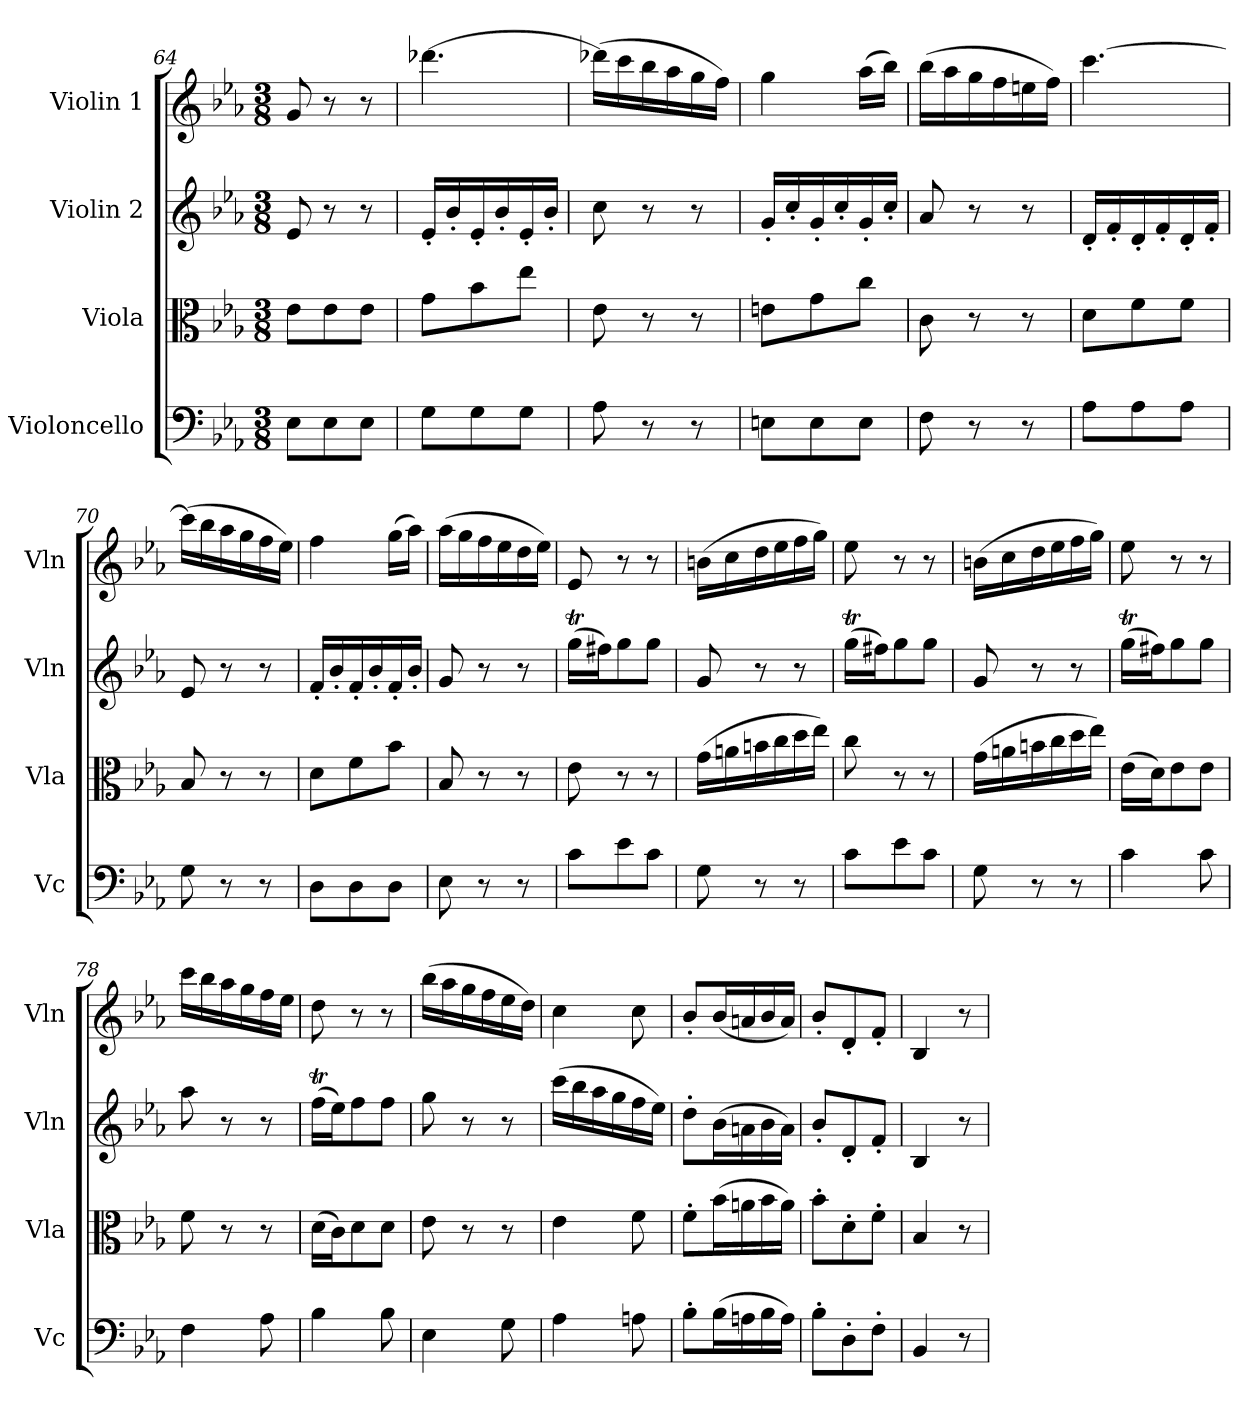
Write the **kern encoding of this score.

**kern	**kern	**kern	**kern
*part4	*part3	*part2	*part1
*staff4	*staff3	*staff2	*staff1
*I"Violoncello	*I"Viola	*I"Violin 2	*I"Violin 1
*I'Vc	*I'Vla	*I'Vln	*I'Vln
*clefF4	*clefC3	*clefG2	*clefG2
*k[b-e-a-]	*k[b-e-a-]	*k[b-e-a-]	*k[b-e-a-]
*M3/8	*M3/8	*M3/8	*M3/8
=64	=64	=64	=64
8E-\L	8e-\L	8e-/	8g/
8E-\	8e-\	8r	8r
8E-\J	8e-\J	8r	8r
=65	=65	=65	=65
8G\L	8g\L	16e-'/LL	[4.ddd-X\
.	.	16b-'/	.
8G\	8b-\	16e-'/	.
.	.	16b-'/	.
8G\J	8ee-\J	16e-'/	.
.	.	16b-'/JJ	.
=66	=66	=66	=66
8A-\	8e-\	8cc\	(16ddd-X\LL]
.	.	.	16ccc\
8r	8r	8r	16bb-\
.	.	.	16aa-\
8r	8r	8r	16gg\
.	.	.	16ff\JJ)
=67	=67	=67	=67
8En\L	8en\L	16g'/LL	4gg\
.	.	16cc'/	.
8E\	8g\	16g'/	.
.	.	16cc'/	.
8E\J	8cc\J	16g'/	(16aa-\LL
.	.	16cc'/JJ	16bb-\JJ)
!!LO:PB:g=z
=68	=68	=68	=68
8F\	8c\	8a-/	(16bb-\LL
.	.	.	16aa-\
8r	8r	8r	16gg\
.	.	.	16ff\
8r	8r	8r	16een\
.	.	.	16ff\JJ)
=69	=69	=69	=69
8A-\L	8d\L	16d'/LL	[4.ccc\
.	.	16f'/	.
8A-\	8f\	16d'/	.
.	.	16f'/	.
8A-\J	8f\J	16d'/	.
.	.	16f'/JJ	.
=70	=70	=70	=70
8G\	8B-/	8e-/	(16ccc\LL]
.	.	.	16bb-\
8r	8r	8r	16aa-\
.	.	.	16gg\
8r	8r	8r	16ff\
.	.	.	16ee-\JJ)
=71	=71	=71	=71
8D\L	8d\L	16f'/LL	4ff\
.	.	16b-'/	.
8D\	8f\	16f'/	.
.	.	16b-'/	.
8D\J	8b-\J	16f'/	(16gg\LL
.	.	16b-'/JJ	16aa-\JJ)
=72	=72	=72	=72
8E-\	8B-/	8g/	(16aa-\LL
.	.	.	16gg\
8r	8r	8r	16ff\
.	.	.	16ee-\
8r	8r	8r	16dd\
.	.	.	16ee-\JJ)
=73	=73	=73	=73
8c\L	8e-\	(16ggt\LL	8e-/
.	.	16ff#X\J)	.
8e-\	8r	8gg\	8r
8c\J	8r	8gg\J	8r
!!LO:LB:g=z
=74	=74	=74	=74
8G\	(16g\LL	8g/	(16bn\LL
.	16an\	.	16cc\
8r	16bn\	8r	16dd\
.	16cc\	.	16ee-\
8r	16dd\	8r	16ff\
.	16ee-\JJ)	.	16gg\JJ)
=75	=75	=75	=75
8c\L	8cc\	(16ggt\LL	8ee-\
.	.	16ff#X\J)	.
8e-\	8r	8gg\	8r
8c\J	8r	8gg\J	8r
=76	=76	=76	=76
8G\	(16g\LL	8g/	(16bn\LL
.	16an\	.	16cc\
8r	16bn\	8r	16dd\
.	16cc\	.	16ee-\
8r	16dd\	8r	16ff\
.	16ee-\JJ)	.	16gg\JJ)
=77	=77	=77	=77
4c\	(16e-\LL	(16ggt\LL	8ee-\
.	16d\J)	16ff#X\J)	.
.	8e-\	8gg\	8r
8c\	8e-\J	8gg\J	8r
=78	=78	=78	=78
4F\	8f\	8aa-\	16ccc\LL
.	.	.	16bb-\
.	8r	8r	16aa-\
.	.	.	16gg\
8A-\	8r	8r	16ff\
.	.	.	16ee-\JJ
=79	=79	=79	=79
4B-\	(16d\LL	(16ffT\LL	8dd\
.	16c\J)	16ee-\J)	.
.	8d\	8ff\	8r
8B-\	8d\J	8ff\J	8r
!!LO:LB:g=z
=80	=80	=80	=80
4E-\	8e-\	8gg\	(16bb-\LL
.	.	.	16aa-\
.	8r	8r	16gg\
.	.	.	16ff\
8G\	8r	8r	16ee-\
.	.	.	16dd\JJ)
=81	=81	=81	=81
4A-\	4e-\	(16ccc\LL	4cc\
.	.	16bb-\	.
.	.	16aa-\	.
.	.	16gg\	.
8An\	8f\	16ff\	8cc\
.	.	16ee-\JJ)	.
=82	=82	=82	=82
8B-'\L	8f'\L	8dd'\L	8b-'/L
(16B-\L	(16b-\L	(16b-\L	(16b-/L
16An\	16an\	16an\	16an/
16B-\	16b-\	16b-\	16b-/
16A\JJ)	16a\JJ)	16a\JJ)	16a/JJ)
=83	=83	=83	=83
8B-'\L	8b-'\L	8b-'/L	8b-'/L
8D'\	8d'\	8d'/	8d'/
8F'\J	8f'\J	8f'/J	8f'/J
=84	=84	=84	=84
4BB-/	4B-/	4B-/	4B-/
8r	8r	8r	8r
=	=	=	=
*-	*-	*-	*-
